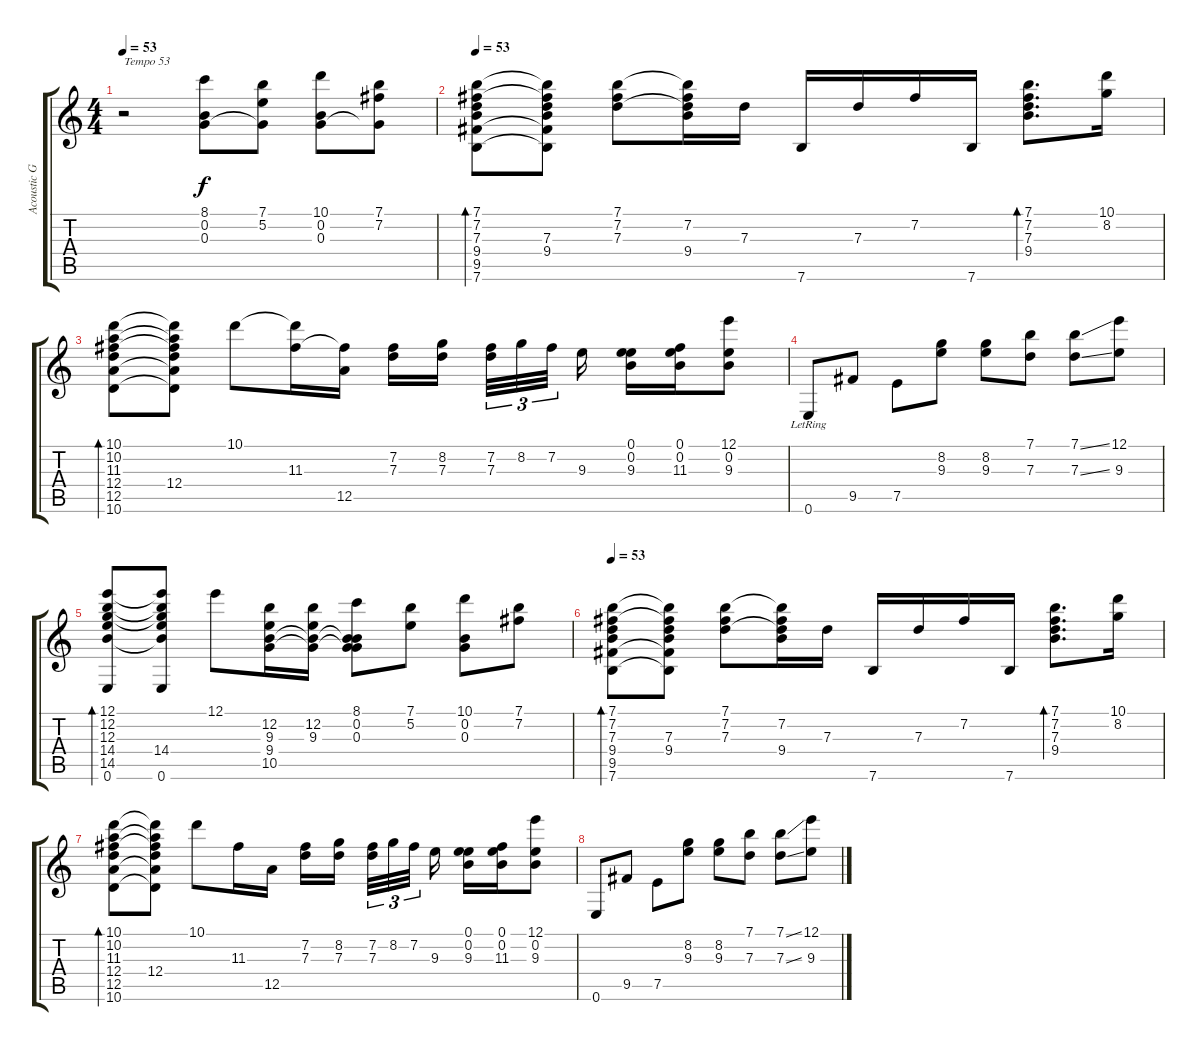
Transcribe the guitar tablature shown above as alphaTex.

\track ("Acoustic Guitar" "Acoustic G") {instrument acousticguitarsteel}
\staff {score tabs}
\tuning (E4 B3 G3 D3 A2 E2) {hide}
\ts (4 4)
\tempo 53
\clef g2
\ks c
r.2{txt "Tempo 53" dy f instrument acousticguitarsteel} (8.1 0.2 0.3).8{volume 4} (7.1 5.2 0.3{t}).8 (10.1 0.2 0.3).8 (7.1 7.2 0.3{t}).8 |
\tempo 53
(7.1 7.2 7.3 9.4 9.5 7.6).8{bd 60 volume 4} (7.1{t} 7.2{t} 7.3 9.4 9.5{t} 7.6{t}).8 (7.1 7.2 7.3).8 (7.1{t} 7.2 7.3{t} 9.4).16 7.3.16 7.6.16{volume 0} 7.3.16 7.2.16 7.6.16 (7.1 7.2 7.3 9.4).8{d bd 60} (10.1 8.2).16 |
(10.1 10.2 11.3 12.4 12.5 10.6).8{bd 60 volume 4} (10.1{t} 10.2{t} 11.3{t} 12.4 12.5{t} 10.6{t}).8 10.1.8 (10.1{t} 11.3).16 (11.3{t} 12.5).16 (7.2 7.3).16 (8.2 7.3).16 (7.2 7.3).32{tu (3 2)} 8.2.32{tu (3 2)} 7.2.32{tu (3 2)} 9.3.16 (0.1 0.2 9.3).16 (0.1 0.2 11.3).16 (12.1 0.2 9.3).8 |
0.6{lr}.8{volume 4} 9.5.8 7.5.8 (8.2 9.3).8 (8.2 9.3).8 (7.1 7.3).8 (7.1{ss} 7.3{ss}).8 (12.1 9.3).8 |
(12.1 12.2 12.3 14.4 14.5 0.6).8{bd 60 volume 4} (12.1{t} 12.2{t} 12.3{t} 14.4 14.5{t} 0.6).8 12.1.8 (12.2 9.3 9.4 10.5).16 (12.2 9.3 9.4{t} 10.5{t}).16 (8.1 0.2 0.3 9.4{t} 10.5{t}).8 (7.1 5.2).8 (10.1 0.2 0.3).8 (7.1 7.2).8 |
\tempo 53
(7.1 7.2 7.3 9.4 9.5 7.6).8{bd 60 volume 4} (7.1{t} 7.2{t} 7.3 9.4 9.5{t} 7.6{t}).8 (7.1 7.2 7.3).8 (7.1{t} 7.2 7.3{t} 9.4).16 7.3.16 7.6.16 7.3.16 7.2.16 7.6.16 (7.1 7.2 7.3 9.4).8{d bd 60} (10.1 8.2).16 |
(10.1 10.2 11.3 12.4 12.5 10.6).8{bd 60 volume 8} (10.1{t} 10.2{t} 11.3{t} 12.4 12.5{t} 10.6{t}).8 10.1.8 11.3.16 12.5.16 (7.2 7.3).16 (8.2 7.3).16 (7.2 7.3).32{tu (3 2)} 8.2.32{tu (3 2)} 7.2.32{tu (3 2)} 9.3.16 (0.1 0.2 9.3).16 (0.1 0.2 11.3).16 (12.1 0.2 9.3).8 |
0.6.8 9.5.8 7.5.8 (8.2 9.3).8 (8.2 9.3).8 (7.1 7.3).8 (7.1{ss} 7.3{ss}).8 (12.1 9.3).8
